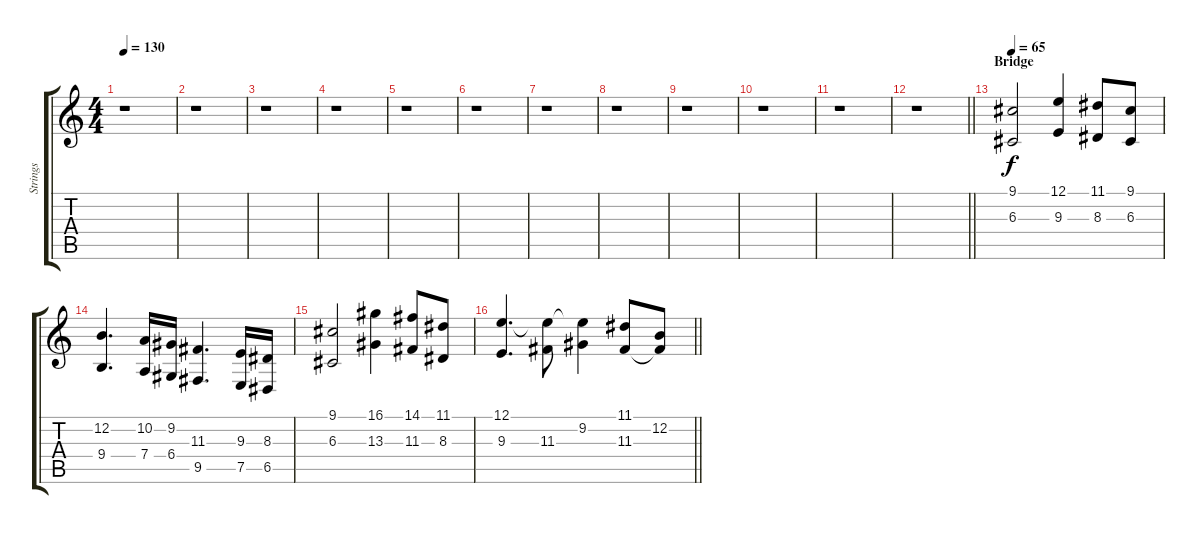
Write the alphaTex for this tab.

\track ("Strings" "Strings") {instrument stringensemble1}
\staff {score tabs}
\tuning (E4 B3 G3 D3 A2 E2) {hide}
\ts (4 4)
\tempo 130
\clef g2
\ks c
r.1{dy f} |
r.1 |
r.1 |
r.1 |
r.1 |
r.1 |
r.1 |
r.1 |
r.1 |
r.1 |
r.1 |
\barLineRight lightlight
r.1 |
\section ("" "Bridge")
\tempo 65
(9.1 6.3).2 (12.1 9.3).4 (11.1 8.3).8 (9.1 6.3).8 |
(12.2 9.4).4{d} (10.2 7.4).16 (9.2 6.4).16 (11.3 9.5).4{d} (9.3 7.5).16 (8.3 6.5).16 |
(9.1 6.3).2 (16.1 13.3).4 (14.1 11.3).8 (11.1 8.3).8 |
\barLineRight lightlight
(12.1 9.3).4{d} (12.1{t} 11.3).8 (12.1{t} 9.2).4 (11.1 11.3).8 (12.2 11.3{t}).8
